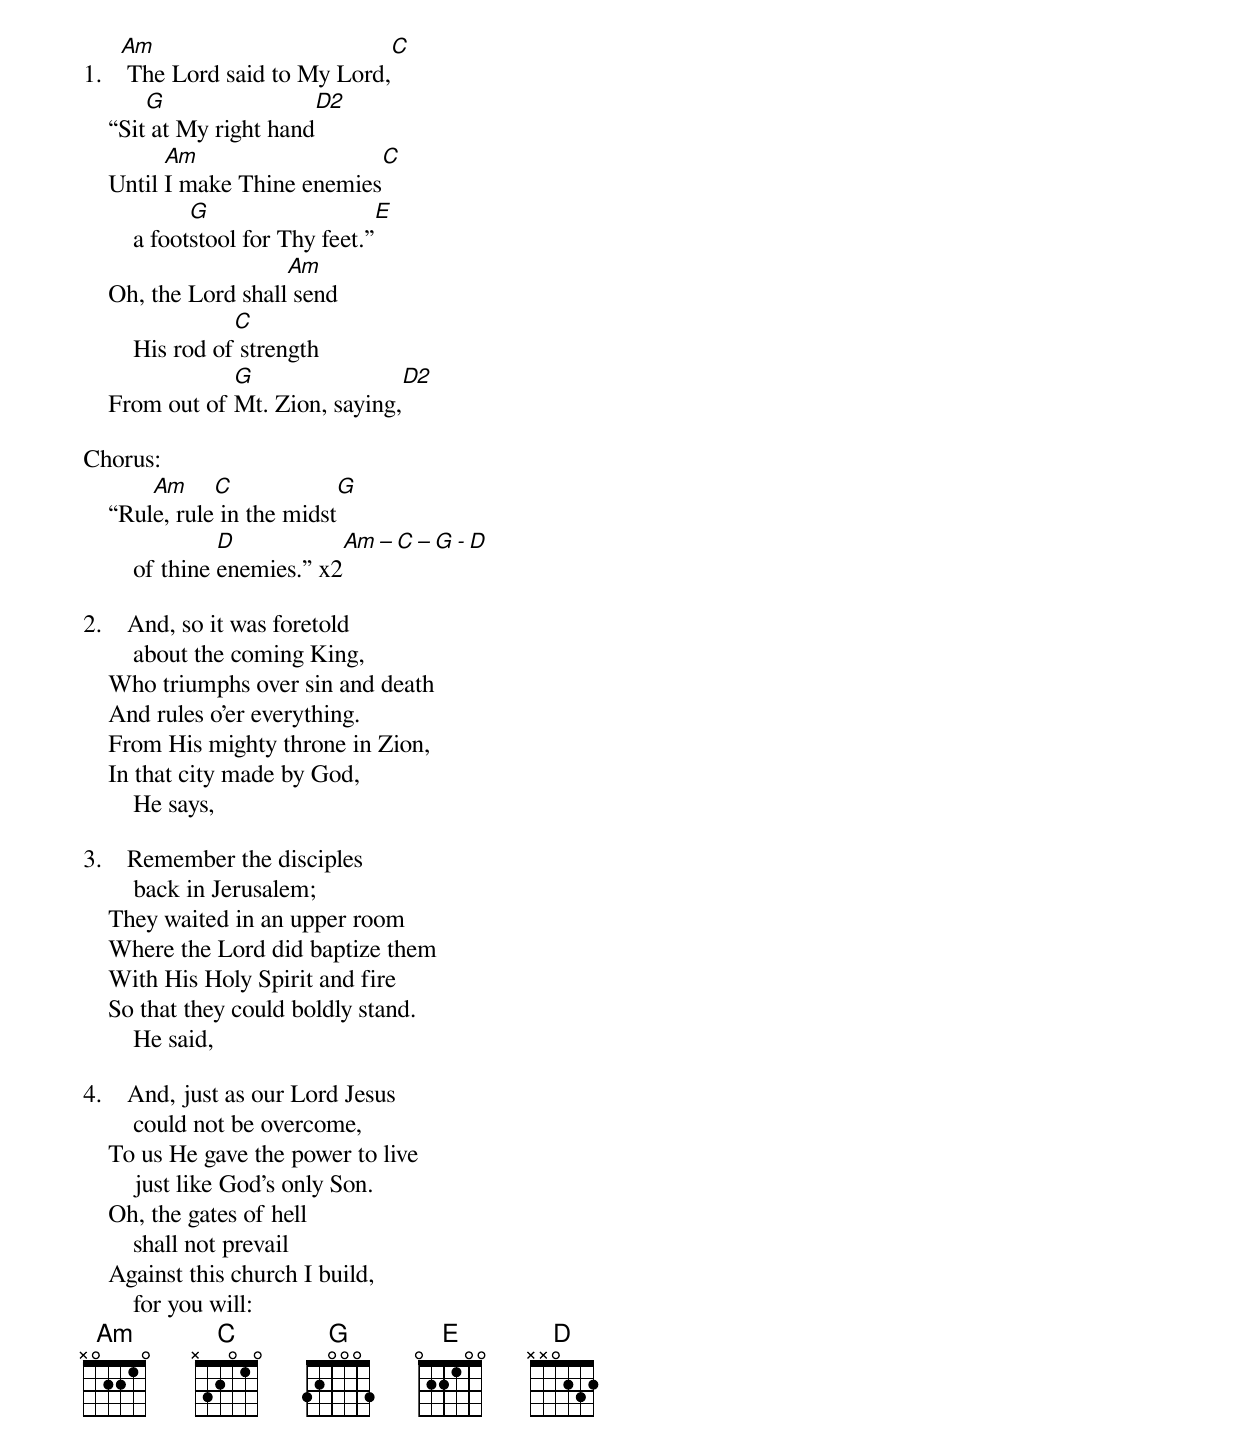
     Am                               C
1.    The Lord said to My Lord,
        G                           D2
    “Sit at My right hand
          Am                           C
    Until I make Thine enemies
              G                               E
        a footstool for Thy feet.”
                      Am
    Oh, the Lord shall send
                  C
        His rod of strength
                G                     D2
    From out of Mt. Zion, saying,

Chorus:
        Am     C                     G
    “Rule, rule in the midst
                 D               Am – C – G - D
        of thine enemies.” x2

2.    And, so it was foretold
        about the coming King,
    Who triumphs over sin and death
    And rules o’er everything.
    From His mighty throne in Zion,
    In that city made by God,
        He says,

3.    Remember the disciples
        back in Jerusalem;
    They waited in an upper room
    Where the Lord did baptize them
    With His Holy Spirit and fire
    So that they could boldly stand.
        He said,

4.    And, just as our Lord Jesus
        could not be overcome,
    To us He gave the power to live
        just like God’s only Son.
    Oh, the gates of hell
        shall not prevail
    Against this church I build,
        for you will:
